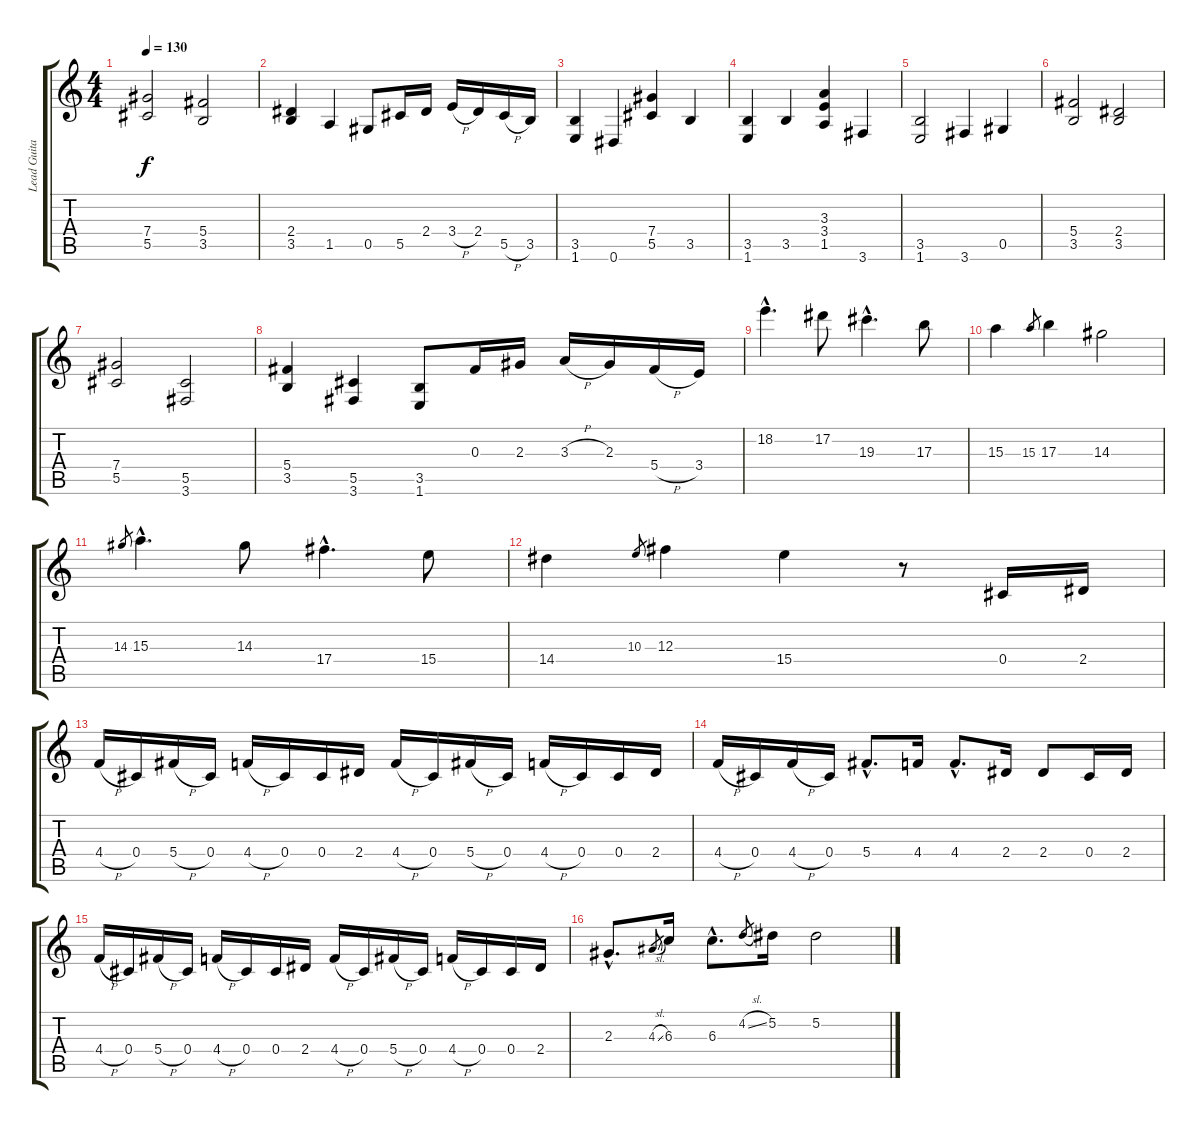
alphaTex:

\track ("Lead Guitar II" "Lead Guita") {instrument distortionguitar}
\staff {score tabs}
\tuning (Eb4 Bb3 Gb3 Db3 Ab2 Eb2) {hide}
\ts (4 4)
\tempo 130
\clef g2
\ks c
(7.4 5.5).2{dy f} (5.4 3.5).2 |
(2.4 3.5).4 1.5.4 0.5.8 5.5.16 2.4.16 3.4{h}.16 2.4.16 5.5{h}.16 3.5.16 |
(3.5 1.6).4 0.6.4 (7.4 5.5).4 3.5.4 |
(3.5 1.6).4 3.5.4 (3.3 3.4 1.5).4 3.6.4 |
(3.5 1.6).2 3.6.4 0.5.4 |
(5.4 3.5).2 (2.4 3.5).2 |
(7.4 5.5).2 (5.5 3.6).2 |
(5.4 3.5).4 (5.5 3.6).4 (3.5 1.6).8 0.3.16 2.3.16 3.3{h}.16 2.3.16 5.4{h}.16 3.4.16 |
18.2{hac}.4{d} 17.2.8 19.3{hac}.4{d} 17.3.8 |
15.3.4 15.3.8{gr} 17.3.4 14.3.2 |
14.3.8{gr} 15.3{hac}.4{d} 14.3.8 17.4{hac}.4{d} 15.4.8 |
14.4.4 10.3.8{gr} 12.3.4 15.4.4 r.8 0.4.16 2.4.16 |
4.4{h}.16 0.4.16 5.4{h}.16 0.4.16 4.4{h}.16 0.4.16 0.4.16 2.4.16 4.4{h}.16 0.4.16 5.4{h}.16 0.4.16 4.4{h}.16 0.4.16 0.4.16 2.4.16 |
4.4{h}.16 0.4.16 4.4{h}.16 0.4.16 5.4{hac}.8{d} 4.4.16 4.4{hac}.8{d} 2.4.16 2.4.8 0.4.16 2.4.16 |
4.4{h}.16 0.4.16 5.4{h}.16 0.4.16 4.4{h}.16 0.4.16 0.4.16 2.4.16 4.4{h}.16 0.4.16 5.4{h}.16 0.4.16 4.4{h}.16 0.4.16 0.4.16 2.4.16 |
2.3{hac}.8{d} 4.3{sl}.8{gr} 6.3.16 6.3{hac}.8{d} 4.2{sl}.8{gr} 5.2.16 5.2.2
